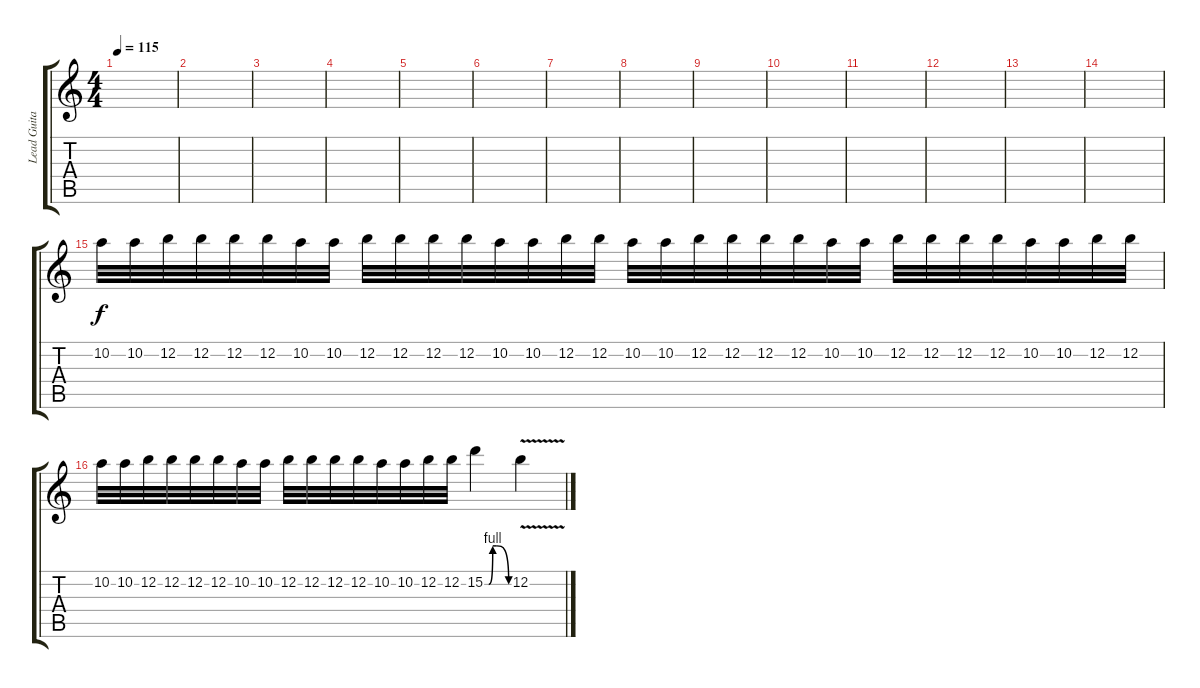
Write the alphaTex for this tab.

\track ("Lead Guitar 1" "Lead Guita") {instrument distortionguitar}
\staff {score tabs}
\tuning (E4 B3 G3 D3 A2 D2) {hide}
\ts (4 4)
\tempo 115
\clef g2
\ks c
|
|
|
|
|
|
|
|
|
|
|
|
|
|
10.2.32 10.2.32 12.2.32 12.2.32 12.2.32 12.2.32 10.2.32 10.2.32 12.2.32 12.2.32 12.2.32 12.2.32 10.2.32 10.2.32 12.2.32 12.2.32 10.2.32 10.2.32 12.2.32 12.2.32 12.2.32 12.2.32 10.2.32 10.2.32 12.2.32 12.2.32 12.2.32 12.2.32 10.2.32 10.2.32 12.2.32 12.2.32 |
10.2.32 10.2.32 12.2.32 12.2.32 12.2.32 12.2.32 10.2.32 10.2.32 12.2.32 12.2.32 12.2.32 12.2.32 10.2.32 10.2.32 12.2.32 12.2.32 15.2{be (custom 0 0 10 0 20 4 30 4 60 0)}.4 12.2{v}.4
